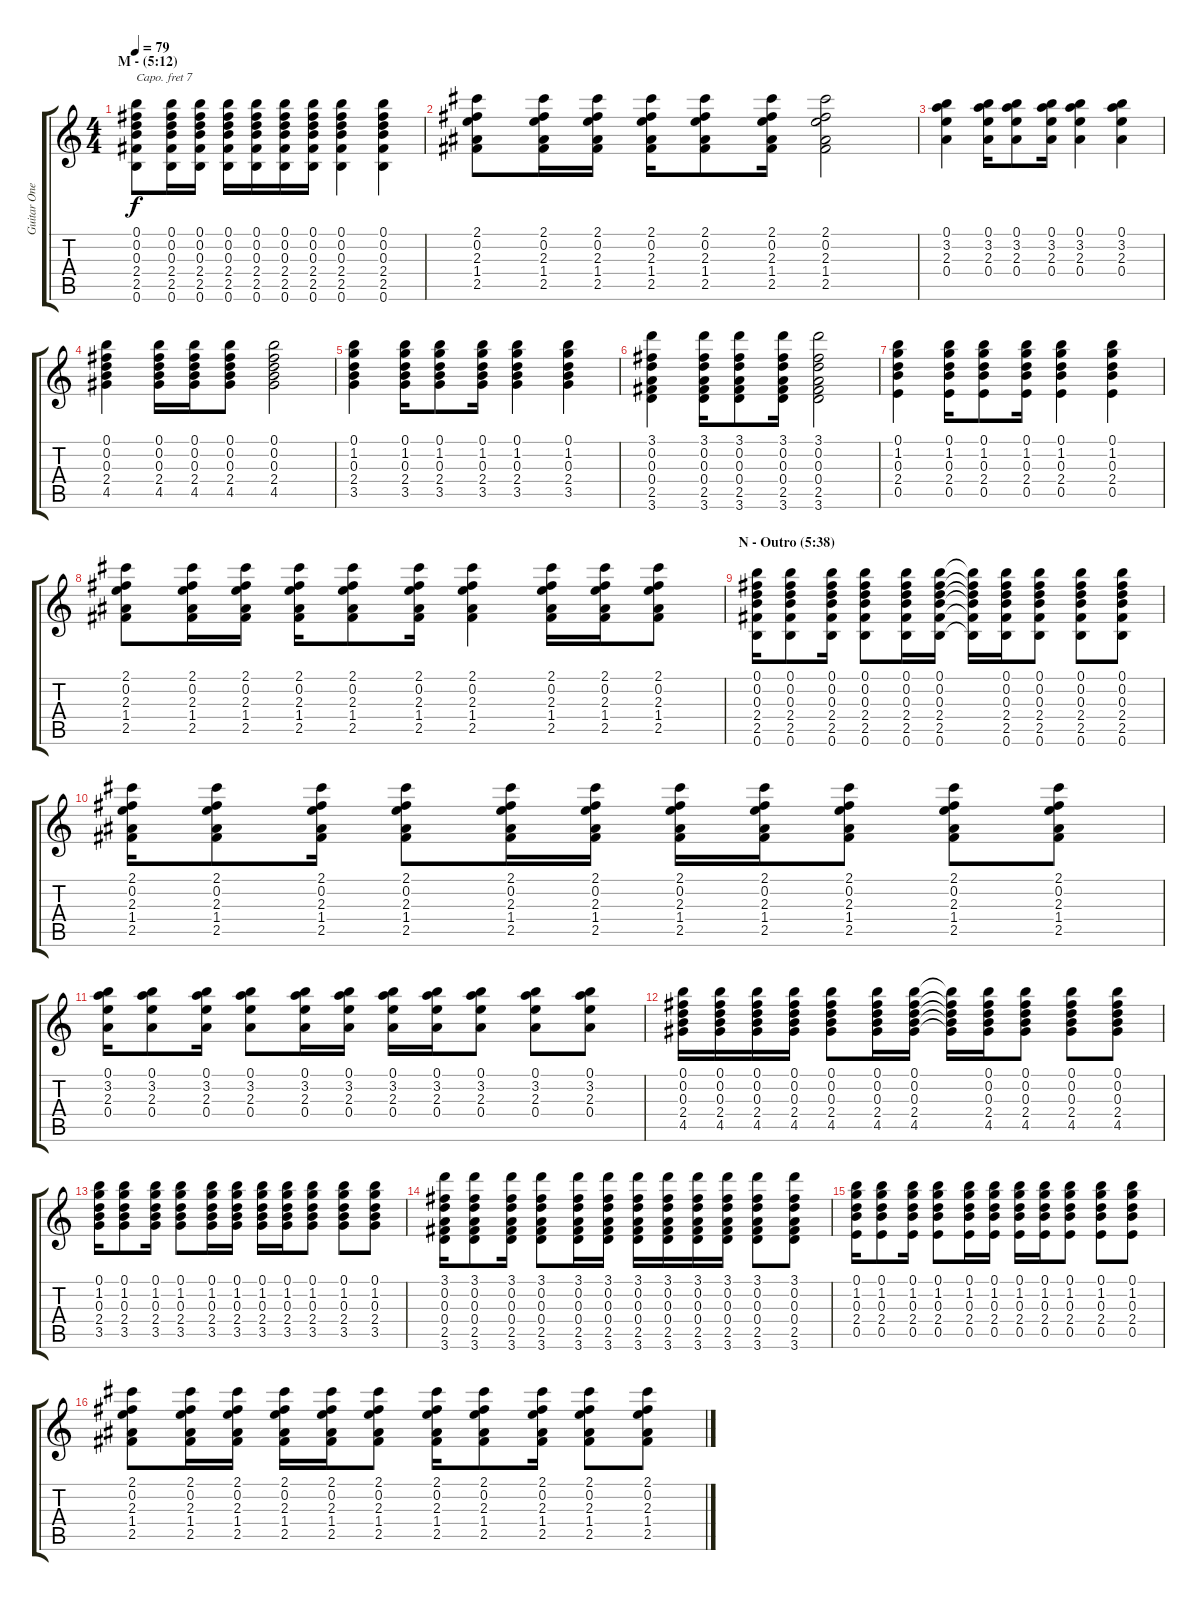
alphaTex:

\track ("Guitar One" "Guitar One") {instrument acousticguitarsteel}
\staff {score tabs}
\capo 7
\tuning (E4 B3 G3 D3 A2 E2) {hide}
\ts (4 4)
\section ("" "M - (5:12)")
\tempo 79
\clef g2
\ks c
(0.1 0.2 0.3 2.4 2.5 0.6).8{dy f} (0.1 0.2 0.3 2.4 2.5 0.6).16 (0.1 0.2 0.3 2.4 2.5 0.6).16 (0.1 0.2 0.3 2.4 2.5 0.6).16 (0.1 0.2 0.3 2.4 2.5 0.6).16 (0.1 0.2 0.3 2.4 2.5 0.6).16 (0.1 0.2 0.3 2.4 2.5 0.6).16 (0.1 0.2 0.3 2.4 2.5 0.6).4 (0.1 0.2 0.3 2.4 2.5 0.6).4 |
(2.1 0.2 2.3 1.4 2.5).8 (2.1 0.2 2.3 1.4 2.5).16 (2.1 0.2 2.3 1.4 2.5).16 (2.1 0.2 2.3 1.4 2.5).16 (2.1 0.2 2.3 1.4 2.5).8 (2.1 0.2 2.3 1.4 2.5).16 (2.1 0.2 2.3 1.4 2.5).2 |
(0.1 3.2 2.3 0.4).4 (0.1 3.2 2.3 0.4).16 (0.1 3.2 2.3 0.4).8 (0.1 3.2 2.3 0.4).16 (0.1 3.2 2.3 0.4).4 (0.1 3.2 2.3 0.4).4 |
(0.1 0.2 0.3 2.4 4.5).4 (0.1 0.2 0.3 2.4 4.5).16 (0.1 0.2 0.3 2.4 4.5).16 (0.1 0.2 0.3 2.4 4.5).8 (0.1 0.2 0.3 2.4 4.5).2 |
(0.1 1.2 0.3 2.4 3.5).4 (0.1 1.2 0.3 2.4 3.5).16 (0.1 1.2 0.3 2.4 3.5).8 (0.1 1.2 0.3 2.4 3.5).16 (0.1 1.2 0.3 2.4 3.5).4 (0.1 1.2 0.3 2.4 3.5).4 |
(3.1 0.2 0.3 0.4 2.5 3.6).4 (3.1 0.2 0.3 0.4 2.5 3.6).16 (3.1 0.2 0.3 0.4 2.5 3.6).8 (3.1 0.2 0.3 0.4 2.5 3.6).16 (3.1 0.2 0.3 0.4 2.5 3.6).2 |
(0.1 1.2 0.3 2.4 0.5).4 (0.1 1.2 0.3 2.4 0.5).16 (0.1 1.2 0.3 2.4 0.5).8 (0.1 1.2 0.3 2.4 0.5).16 (0.1 1.2 0.3 2.4 0.5).4 (0.1 1.2 0.3 2.4 0.5).4 |
(2.1 0.2 2.3 1.4 2.5).8 (2.1 0.2 2.3 1.4 2.5).16 (2.1 0.2 2.3 1.4 2.5).16 (2.1 0.2 2.3 1.4 2.5).16 (2.1 0.2 2.3 1.4 2.5).8 (2.1 0.2 2.3 1.4 2.5).16 (2.1 0.2 2.3 1.4 2.5).4 (2.1 0.2 2.3 1.4 2.5).16 (2.1 0.2 2.3 1.4 2.5).16 (2.1 0.2 2.3 1.4 2.5).8 |
\section ("" "N - Outro (5:38)")
(0.1 0.2 0.3 2.4 2.5 0.6).16 (0.1 0.2 0.3 2.4 2.5 0.6).8 (0.1 0.2 0.3 2.4 2.5 0.6).16 (0.1 0.2 0.3 2.4 2.5 0.6).8 (0.1 0.2 0.3 2.4 2.5 0.6).16 (0.1 0.2 0.3 2.4 2.5 0.6).16 (0.1{t} 0.2{t} 0.3{t} 2.4{t} 2.5{t} 0.6{t}).16 (0.1 0.2 0.3 2.4 2.5 0.6).16 (0.1 0.2 0.3 2.4 2.5 0.6).8 (0.1 0.2 0.3 2.4 2.5 0.6).8 (0.1 0.2 0.3 2.4 2.5 0.6).8 |
(2.1 0.2 2.3 1.4 2.5).16 (2.1 0.2 2.3 1.4 2.5).8 (2.1 0.2 2.3 1.4 2.5).16 (2.1 0.2 2.3 1.4 2.5).8 (2.1 0.2 2.3 1.4 2.5).16 (2.1 0.2 2.3 1.4 2.5).16 (2.1 0.2 2.3 1.4 2.5).16 (2.1 0.2 2.3 1.4 2.5).16 (2.1 0.2 2.3 1.4 2.5).8 (2.1 0.2 2.3 1.4 2.5).8 (2.1 0.2 2.3 1.4 2.5).8 |
(0.1 3.2 2.3 0.4).16 (0.1 3.2 2.3 0.4).8 (0.1 3.2 2.3 0.4).16 (0.1 3.2 2.3 0.4).8 (0.1 3.2 2.3 0.4).16 (0.1 3.2 2.3 0.4).16 (0.1 3.2 2.3 0.4).16 (0.1 3.2 2.3 0.4).16 (0.1 3.2 2.3 0.4).8 (0.1 3.2 2.3 0.4).8 (0.1 3.2 2.3 0.4).8 |
(0.1 0.2 0.3 2.4 4.5).16 (0.1 0.2 0.3 2.4 4.5).16 (0.1 0.2 0.3 2.4 4.5).16 (0.1 0.2 0.3 2.4 4.5).16 (0.1 0.2 0.3 2.4 4.5).8 (0.1 0.2 0.3 2.4 4.5).16 (0.1 0.2 0.3 2.4 4.5).16 (0.1{t} 0.2{t} 0.3{t} 2.4{t} 4.5{t}).16 (0.1 0.2 0.3 2.4 4.5).16 (0.1 0.2 0.3 2.4 4.5).8 (0.1 0.2 0.3 2.4 4.5).8 (0.1 0.2 0.3 2.4 4.5).8 |
(0.1 1.2 0.3 2.4 3.5).16 (0.1 1.2 0.3 2.4 3.5).8 (0.1 1.2 0.3 2.4 3.5).16 (0.1 1.2 0.3 2.4 3.5).8 (0.1 1.2 0.3 2.4 3.5).16 (0.1 1.2 0.3 2.4 3.5).16 (0.1 1.2 0.3 2.4 3.5).16 (0.1 1.2 0.3 2.4 3.5).16 (0.1 1.2 0.3 2.4 3.5).8 (0.1 1.2 0.3 2.4 3.5).8 (0.1 1.2 0.3 2.4 3.5).8 |
(3.1 0.2 0.3 0.4 2.5 3.6).16 (3.1 0.2 0.3 0.4 2.5 3.6).8 (3.1 0.2 0.3 0.4 2.5 3.6).16 (3.1 0.2 0.3 0.4 2.5 3.6).8 (3.1 0.2 0.3 0.4 2.5 3.6).16 (3.1 0.2 0.3 0.4 2.5 3.6).16 (3.1 0.2 0.3 0.4 2.5 3.6).16 (3.1 0.2 0.3 0.4 2.5 3.6).16 (3.1 0.2 0.3 0.4 2.5 3.6).16 (3.1 0.2 0.3 0.4 2.5 3.6).16 (3.1 0.2 0.3 0.4 2.5 3.6).8 (3.1 0.2 0.3 0.4 2.5 3.6).8 |
(0.1 1.2 0.3 2.4 0.5).16 (0.1 1.2 0.3 2.4 0.5).8 (0.1 1.2 0.3 2.4 0.5).16 (0.1 1.2 0.3 2.4 0.5).8 (0.1 1.2 0.3 2.4 0.5).16 (0.1 1.2 0.3 2.4 0.5).16 (0.1 1.2 0.3 2.4 0.5).16 (0.1 1.2 0.3 2.4 0.5).16 (0.1 1.2 0.3 2.4 0.5).8 (0.1 1.2 0.3 2.4 0.5).8 (0.1 1.2 0.3 2.4 0.5).8 |
(2.1 0.2 2.3 1.4 2.5).8 (2.1 0.2 2.3 1.4 2.5).16 (2.1 0.2 2.3 1.4 2.5).16 (2.1 0.2 2.3 1.4 2.5).16 (2.1 0.2 2.3 1.4 2.5).16 (2.1 0.2 2.3 1.4 2.5).8 (2.1 0.2 2.3 1.4 2.5).16 (2.1 0.2 2.3 1.4 2.5).8 (2.1 0.2 2.3 1.4 2.5).16 (2.1 0.2 2.3 1.4 2.5).8 (2.1 0.2 2.3 1.4 2.5).8
